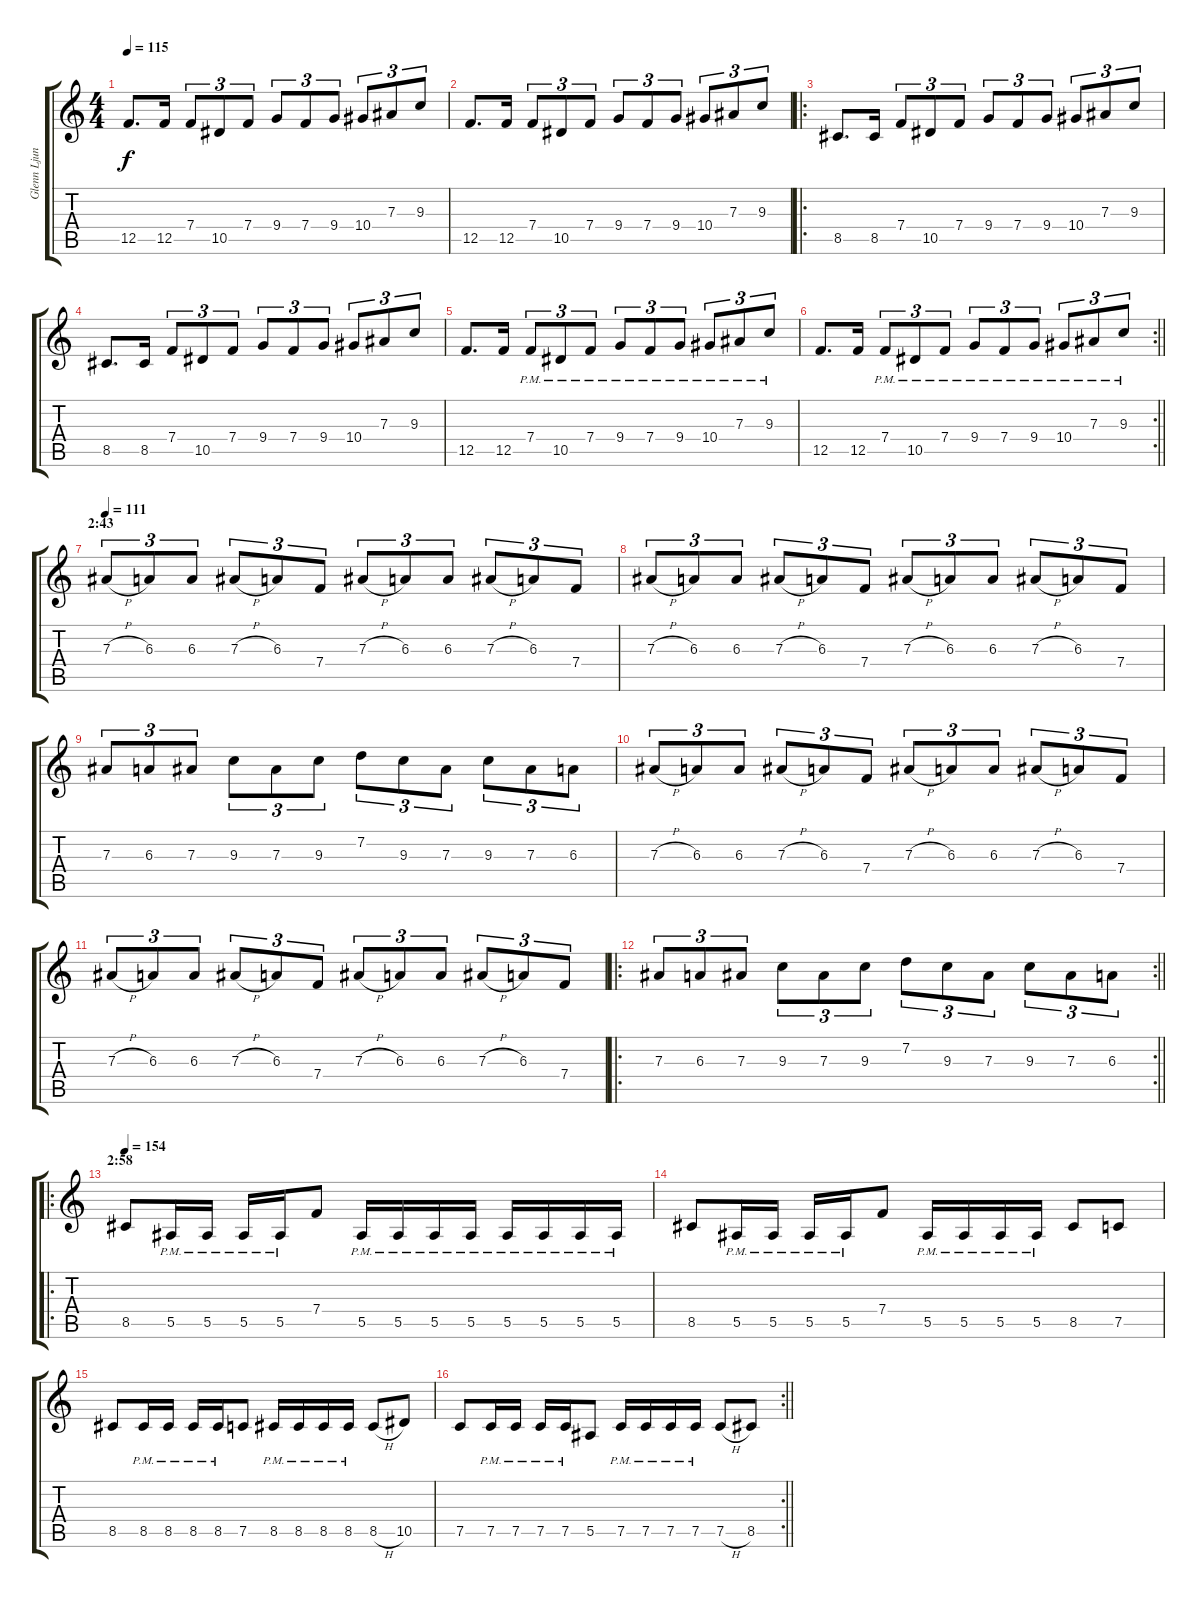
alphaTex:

\track ("Glenn Ljungström" "Glenn Ljun") {instrument distortionguitar}
\staff {score tabs}
\tuning (C4 G3 Eb3 Bb2 F2 C2) {hide}
\ts (4 4)
\tempo 115
\clef g2
\ks c
12.5.8{d dy f} 12.5.16 7.4.8{tu (3 2)} 10.5.8{tu (3 2)} 7.4.8{tu (3 2)} 9.4.8{tu (3 2)} 7.4.8{tu (3 2)} 9.4.8{tu (3 2)} 10.4.8{tu (3 2)} 7.3.8{tu (3 2)} 9.3.8{tu (3 2)} |
12.5.8{d} 12.5.16 7.4.8{tu (3 2)} 10.5.8{tu (3 2)} 7.4.8{tu (3 2)} 9.4.8{tu (3 2)} 7.4.8{tu (3 2)} 9.4.8{tu (3 2)} 10.4.8{tu (3 2)} 7.3.8{tu (3 2)} 9.3.8{tu (3 2)} |
\ro
8.5.8{d} 8.5.16 7.4.8{tu (3 2)} 10.5.8{tu (3 2)} 7.4.8{tu (3 2)} 9.4.8{tu (3 2)} 7.4.8{tu (3 2)} 9.4.8{tu (3 2)} 10.4.8{tu (3 2)} 7.3.8{tu (3 2)} 9.3.8{tu (3 2)} |
8.5.8{d} 8.5.16 7.4.8{tu (3 2)} 10.5.8{tu (3 2)} 7.4.8{tu (3 2)} 9.4.8{tu (3 2)} 7.4.8{tu (3 2)} 9.4.8{tu (3 2)} 10.4.8{tu (3 2)} 7.3.8{tu (3 2)} 9.3.8{tu (3 2)} |
12.5.8{d} 12.5.16 7.4{pm}.8{tu (3 2)} 10.5{pm}.8{tu (3 2)} 7.4{pm}.8{tu (3 2)} 9.4{pm}.8{tu (3 2)} 7.4{pm}.8{tu (3 2)} 9.4{pm}.8{tu (3 2)} 10.4{pm}.8{tu (3 2)} 7.3{pm}.8{tu (3 2)} 9.3{pm}.8{tu (3 2)} |
\rc 2
\barLineRight lightlight
12.5.8{d} 12.5.16 7.4{pm}.8{tu (3 2)} 10.5{pm}.8{tu (3 2)} 7.4{pm}.8{tu (3 2)} 9.4{pm}.8{tu (3 2)} 7.4{pm}.8{tu (3 2)} 9.4{pm}.8{tu (3 2)} 10.4{pm}.8{tu (3 2)} 7.3{pm}.8{tu (3 2)} 9.3{pm}.8{tu (3 2)} |
\section ("" "2:43")
\tempo 111
7.3{h}.8{tu (3 2)} 6.3.8{tu (3 2)} 6.3.8{tu (3 2)} 7.3{h}.8{tu (3 2)} 6.3.8{tu (3 2)} 7.4.8{tu (3 2)} 7.3{h}.8{tu (3 2)} 6.3.8{tu (3 2)} 6.3.8{tu (3 2)} 7.3{h}.8{tu (3 2)} 6.3.8{tu (3 2)} 7.4.8{tu (3 2)} |
7.3{h}.8{tu (3 2)} 6.3.8{tu (3 2)} 6.3.8{tu (3 2)} 7.3{h}.8{tu (3 2)} 6.3.8{tu (3 2)} 7.4.8{tu (3 2)} 7.3{h}.8{tu (3 2)} 6.3.8{tu (3 2)} 6.3.8{tu (3 2)} 7.3{h}.8{tu (3 2)} 6.3.8{tu (3 2)} 7.4.8{tu (3 2)} |
7.3.8{tu (3 2)} 6.3.8{tu (3 2)} 7.3.8{tu (3 2)} 9.3.8{tu (3 2)} 7.3.8{tu (3 2)} 9.3.8{tu (3 2)} 7.2.8{tu (3 2)} 9.3.8{tu (3 2)} 7.3.8{tu (3 2)} 9.3.8{tu (3 2)} 7.3.8{tu (3 2)} 6.3.8{tu (3 2)} |
7.3{h}.8{tu (3 2)} 6.3.8{tu (3 2)} 6.3.8{tu (3 2)} 7.3{h}.8{tu (3 2)} 6.3.8{tu (3 2)} 7.4.8{tu (3 2)} 7.3{h}.8{tu (3 2)} 6.3.8{tu (3 2)} 6.3.8{tu (3 2)} 7.3{h}.8{tu (3 2)} 6.3.8{tu (3 2)} 7.4.8{tu (3 2)} |
7.3{h}.8{tu (3 2)} 6.3.8{tu (3 2)} 6.3.8{tu (3 2)} 7.3{h}.8{tu (3 2)} 6.3.8{tu (3 2)} 7.4.8{tu (3 2)} 7.3{h}.8{tu (3 2)} 6.3.8{tu (3 2)} 6.3.8{tu (3 2)} 7.3{h}.8{tu (3 2)} 6.3.8{tu (3 2)} 7.4.8{tu (3 2)} |
\ro
\rc 2
\barLineRight lightlight
7.3.8{tu (3 2)} 6.3.8{tu (3 2)} 7.3.8{tu (3 2)} 9.3.8{tu (3 2)} 7.3.8{tu (3 2)} 9.3.8{tu (3 2)} 7.2.8{tu (3 2)} 9.3.8{tu (3 2)} 7.3.8{tu (3 2)} 9.3.8{tu (3 2)} 7.3.8{tu (3 2)} 6.3.8{tu (3 2)} |
\ro
\section ("" "2:58")
\tempo 154
8.5.8 5.5{pm}.16 5.5{pm}.16 5.5{pm}.16 5.5{pm}.16 7.4.8 5.5{pm}.16 5.5{pm}.16 5.5{pm}.16 5.5{pm}.16 5.5{pm}.16 5.5{pm}.16 5.5{pm}.16 5.5{pm}.16 |
8.5.8 5.5{pm}.16 5.5{pm}.16 5.5{pm}.16 5.5{pm}.16 7.4.8 5.5{pm}.16 5.5{pm}.16 5.5{pm}.16 5.5{pm}.16 8.5.8 7.5.8 |
8.5.8 8.5{pm}.16 8.5{pm}.16 8.5{pm}.16 8.5{pm}.16 7.5.8 8.5{pm}.16 8.5{pm}.16 8.5{pm}.16 8.5{pm}.16 8.5{h}.8 10.5.8 |
\rc 2
\barLineRight lightlight
7.5.8 7.5{pm}.16 7.5{pm}.16 7.5{pm}.16 7.5{pm}.16 5.5.8 7.5{pm}.16 7.5{pm}.16 7.5{pm}.16 7.5{pm}.16 7.5{h}.8 8.5.8
